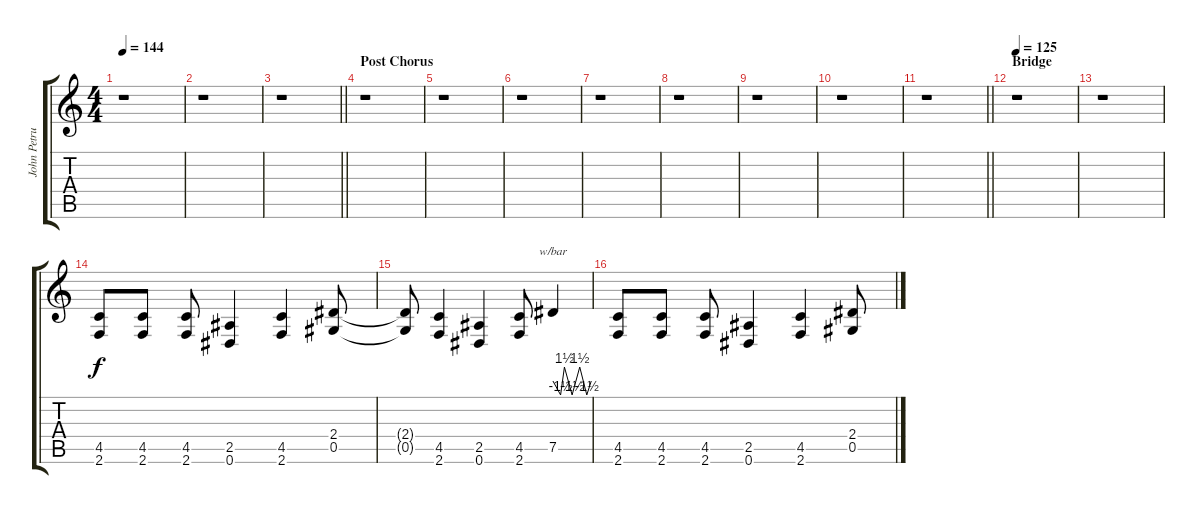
\track ("John Petrucci" "John Petru") {instrument distortionguitar}
\staff {score tabs}
\tuning (Eb4 Bb3 Gb3 Db3 Ab2 Eb2) {hide}
\ts (4 4)
\tempo 144
\clef g2
\ks c
r.1{dy f} |
r.1 |
\barLineRight lightlight
r.1 |
\section ("" "Post Chorus")
r.1 |
r.1 |
r.1 |
r.1 |
r.1 |
r.1 |
r.1 |
\barLineRight lightlight
r.1 |
\section ("" "Bridge")
\tempo 125
r.1 |
r.1 |
(4.5 2.6).8{balance 13 instrument distortionguitar} (4.5 2.6).8 (4.5 2.6).8 (2.5 0.6).4 (4.5 2.6).4 (2.4 0.5).8 |
(2.4{t} 0.5{t}).8 (4.5 2.6).4 (2.5 0.6).4 (4.5 2.6).8 7.5.4{tbe (custom default 0 0 12 -6 18 6 30 -6 42 6 53 -6 60 0) instrument guitarharmonics} |
(4.5 2.6).8{balance 13 instrument distortionguitar} (4.5 2.6).8 (4.5 2.6).8 (2.5 0.6).4 (4.5 2.6).4 (2.4 0.5).8
